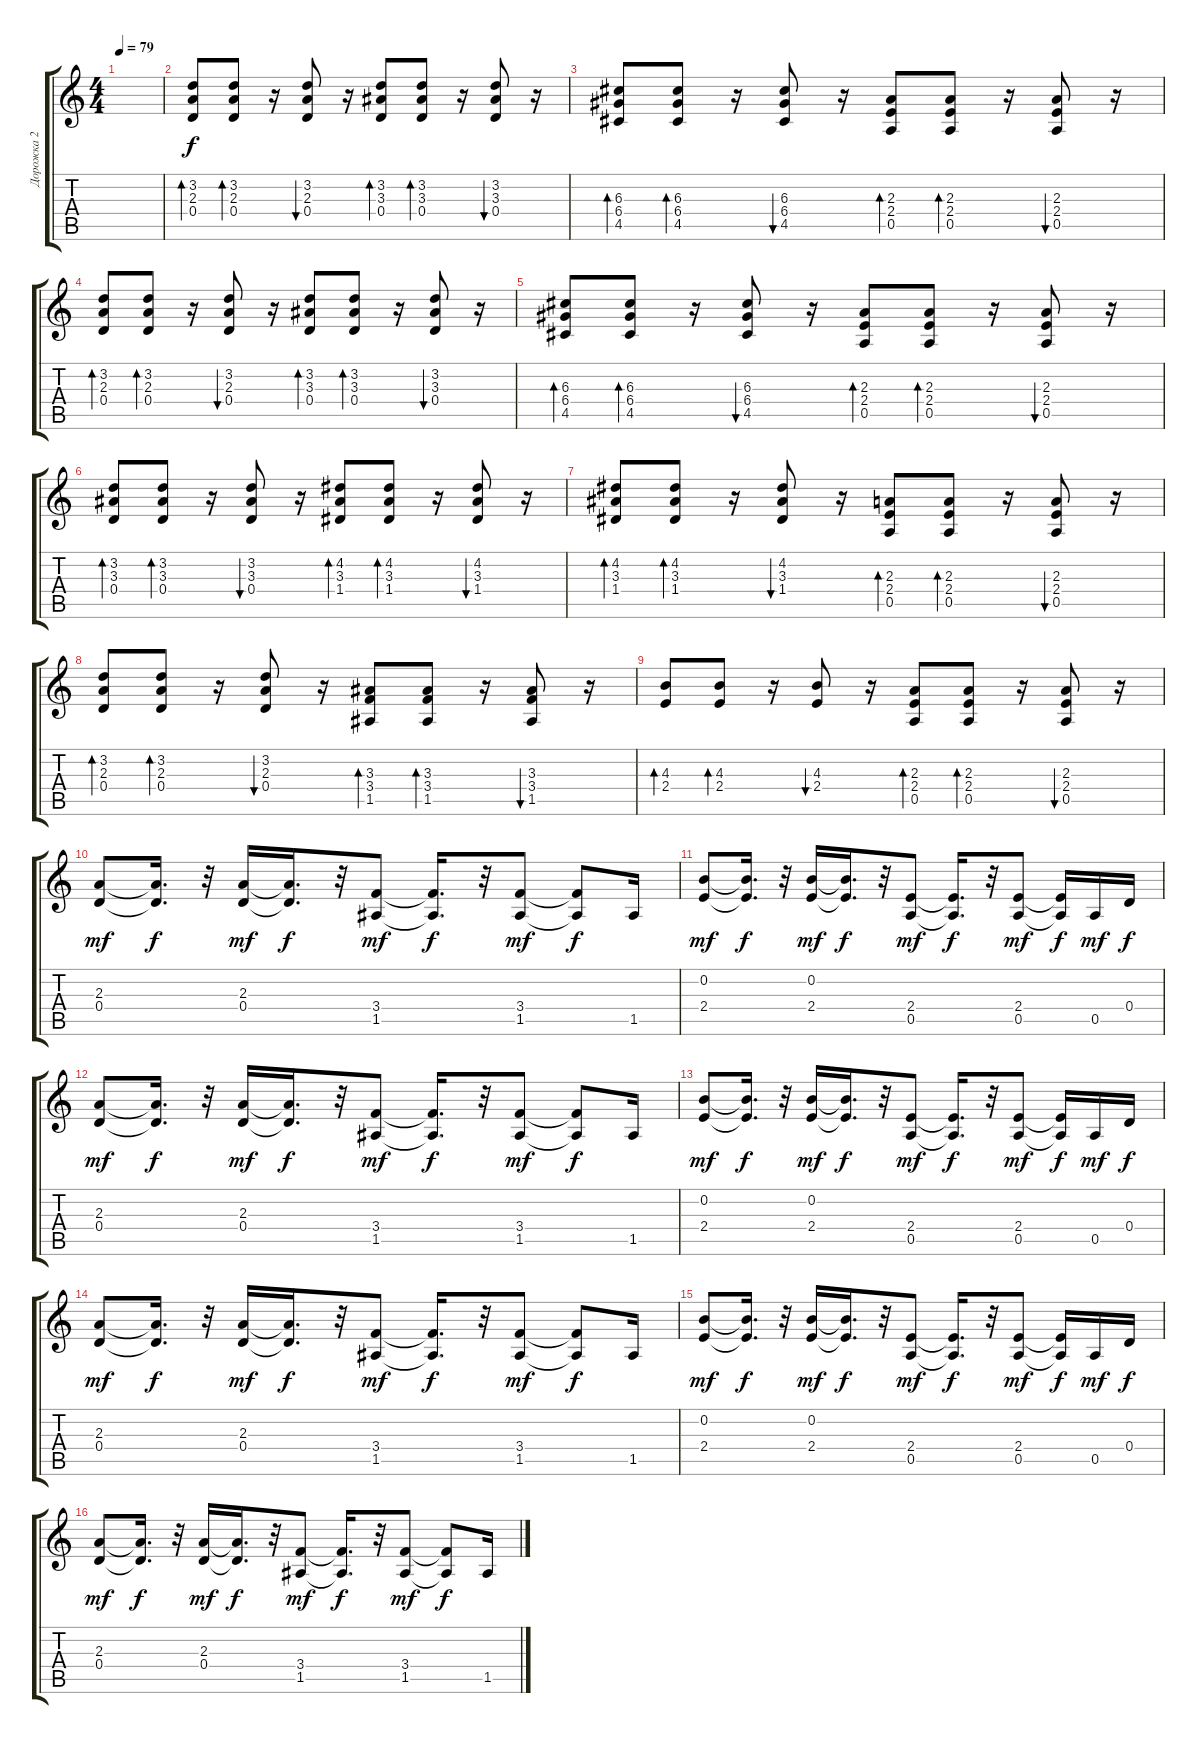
\track ("Дорожка 2" "Дорожка 2") {instrument distortionguitar}
\staff {score tabs}
\tuning (E4 B3 G3 D3 A2 E2) {hide}
\ts (4 4)
\tempo 79
\clef g2
\ks c
|
(3.2 2.3 0.4).8{bd 120} (3.2 2.3 0.4).8{bd 60} r.16 (3.2 2.3 0.4).8{bu 60} r.16 (3.2 3.3 0.4).8{bd 60} (3.2 3.3 0.4).8{bd 60} r.16 (3.2 3.3 0.4).8{bu 60} r.16 |
(6.3 6.4 4.5).8{bd 120} (6.3 6.4 4.5).8{bd 60} r.16 (6.3 6.4 4.5).8{bu 60} r.16 (2.3 2.4 0.5).8{bd 60} (2.3 2.4 0.5).8{bd 60} r.16 (2.3 2.4 0.5).8{bu 60} r.16 |
(3.2 2.3 0.4).8{bd 120} (3.2 2.3 0.4).8{bd 60} r.16 (3.2 2.3 0.4).8{bu 60} r.16 (3.2 3.3 0.4).8{bd 60} (3.2 3.3 0.4).8{bd 60} r.16 (3.2 3.3 0.4).8{bu 60} r.16 |
(6.3 6.4 4.5).8{bd 120} (6.3 6.4 4.5).8{bd 60} r.16 (6.3 6.4 4.5).8{bu 60} r.16 (2.3 2.4 0.5).8{bd 60} (2.3 2.4 0.5).8{bd 60} r.16 (2.3 2.4 0.5).8{bu 60} r.16 |
(3.2 3.3 0.4).8{bd 120} (3.2 3.3 0.4).8{bd 60} r.16 (3.2 3.3 0.4).8{bu 60} r.16 (4.2 3.3 1.4).8{bd 60} (4.2 3.3 1.4).8{bd 60} r.16 (4.2 3.3 1.4).8{bu 60} r.16 |
(4.2 3.3 1.4).8{bd 120} (4.2 3.3 1.4).8{bd 60} r.16 (4.2 3.3 1.4).8{bu 60} r.16 (2.3 2.4 0.5).8{bd 60} (2.3 2.4 0.5).8{bd 60} r.16 (2.3 2.4 0.5).8{bu 60} r.16 |
(3.2 2.3 0.4).8{bd 120} (3.2 2.3 0.4).8{bd 60} r.16 (3.2 2.3 0.4).8{bu 60} r.16 (3.3 3.4 1.5).8{bd 60} (3.3 3.4 1.5).8{bd 60} r.16 (3.3 3.4 1.5).8{bu 60} r.16 |
(4.3 2.4).8{bd 120} (4.3 2.4).8{bd 60} r.16 (4.3 2.4).8{bu 60} r.16 (2.3 2.4 0.5).8{bd 60} (2.3 2.4 0.5).8{bd 60} r.16 (2.3 2.4 0.5).8{bu 60} r.16 |
(2.3 0.4).8{dy mf} (2.3{t} 0.4{t}).16{d dy f} r.32 (2.3 0.4).16{dy mf} (2.3{t} 0.4{t}).16{d dy f} r.32 (3.4 1.5).8{dy mf} (3.4{t} 1.5{t}).16{d dy f} r.32 (3.4 1.5).8{dy mf} (3.4{t} 1.5{t}).8{dy f} 1.5.16 |
(0.2 2.4).8{dy mf} (0.2{t} 2.4{t}).16{d dy f} r.32 (0.2 2.4).16{dy mf} (0.2{t} 2.4{t}).16{d dy f} r.32 (2.4 0.5).8{dy mf} (2.4{t} 0.5{t}).16{d dy f} r.32 (2.4 0.5).8{dy mf} (2.4{t} 0.5{t}).16{dy f} 0.5.16{dy mf} 0.4.16{dy f} |
(2.3 0.4).8{dy mf} (2.3{t} 0.4{t}).16{d dy f} r.32 (2.3 0.4).16{dy mf} (2.3{t} 0.4{t}).16{d dy f} r.32 (3.4 1.5).8{dy mf} (3.4{t} 1.5{t}).16{d dy f} r.32 (3.4 1.5).8{dy mf} (3.4{t} 1.5{t}).8{dy f} 1.5.16 |
(0.2 2.4).8{dy mf} (0.2{t} 2.4{t}).16{d dy f} r.32 (0.2 2.4).16{dy mf} (0.2{t} 2.4{t}).16{d dy f} r.32 (2.4 0.5).8{dy mf} (2.4{t} 0.5{t}).16{d dy f} r.32 (2.4 0.5).8{dy mf} (2.4{t} 0.5{t}).16{dy f} 0.5.16{dy mf} 0.4.16{dy f} |
(2.3 0.4).8{dy mf} (2.3{t} 0.4{t}).16{d dy f} r.32 (2.3 0.4).16{dy mf} (2.3{t} 0.4{t}).16{d dy f} r.32 (3.4 1.5).8{dy mf} (3.4{t} 1.5{t}).16{d dy f} r.32 (3.4 1.5).8{dy mf} (3.4{t} 1.5{t}).8{dy f} 1.5.16 |
(0.2 2.4).8{dy mf} (0.2{t} 2.4{t}).16{d dy f} r.32 (0.2 2.4).16{dy mf} (0.2{t} 2.4{t}).16{d dy f} r.32 (2.4 0.5).8{dy mf} (2.4{t} 0.5{t}).16{d dy f} r.32 (2.4 0.5).8{dy mf} (2.4{t} 0.5{t}).16{dy f} 0.5.16{dy mf} 0.4.16{dy f} |
(2.3 0.4).8{dy mf} (2.3{t} 0.4{t}).16{d dy f} r.32 (2.3 0.4).16{dy mf} (2.3{t} 0.4{t}).16{d dy f} r.32 (3.4 1.5).8{dy mf} (3.4{t} 1.5{t}).16{d dy f} r.32 (3.4 1.5).8{dy mf} (3.4{t} 1.5{t}).8{dy f} 1.5.16
